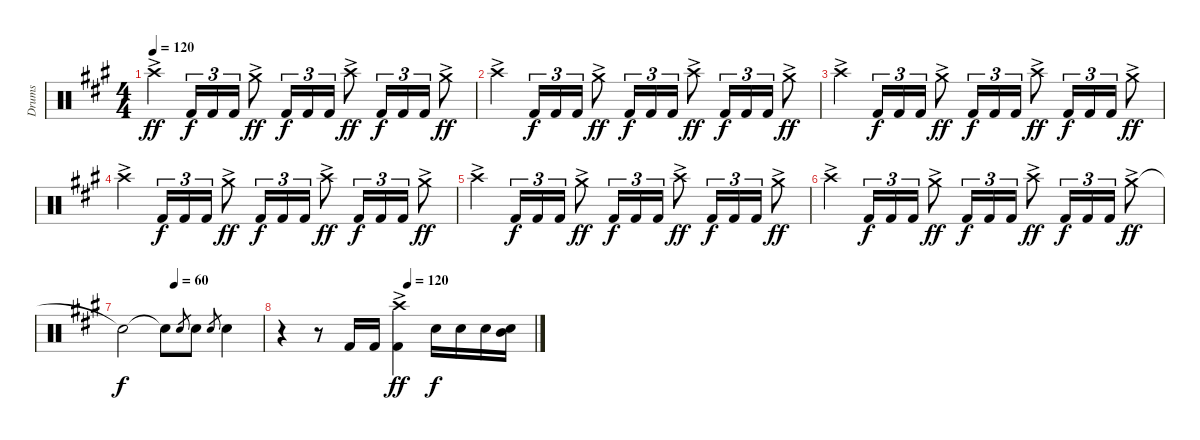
\track ("Drums" "Drums") {instrument percussion}
\staff {score}
\articulation defaults
\ts (4 4)
\tempo 120
\clef neutral
\ks a "Crash high (hit)"{ac}.4{dy ff} "Kick (hit) 2".16{tu (3 2) dy f} "Kick (hit) 2".16{tu (3 2)} "Kick (hit) 2".16{tu (3 2)} "Crash medium (hit)"{ac}.8{dy ff} "Kick (hit) 2".16{tu (3 2) dy f} "Kick (hit) 2".16{tu (3 2)} "Kick (hit) 2".16{tu (3 2)} "Crash high (hit)"{ac}.8{dy ff} "Kick (hit) 2".16{tu (3 2) dy f} "Kick (hit) 2".16{tu (3 2)} "Kick (hit) 2".16{tu (3 2)} "Crash medium (hit)"{ac}.8{dy ff}
|
"Crash high (hit)"{ac}.4 "Kick (hit) 2".16{tu (3 2) dy f} "Kick (hit) 2".16{tu (3 2)} "Kick (hit) 2".16{tu (3 2)} "Crash medium (hit)"{ac}.8{dy ff} "Kick (hit) 2".16{tu (3 2) dy f} "Kick (hit) 2".16{tu (3 2)} "Kick (hit) 2".16{tu (3 2)} "Crash high (hit)"{ac}.8{dy ff} "Kick (hit) 2".16{tu (3 2) dy f} "Kick (hit) 2".16{tu (3 2)} "Kick (hit) 2".16{tu (3 2)} "Crash medium (hit)"{ac}.8{dy ff} |
"Crash high (hit)"{ac}.4 "Kick (hit) 2".16{tu (3 2) dy f} "Kick (hit) 2".16{tu (3 2)} "Kick (hit) 2".16{tu (3 2)} "Crash medium (hit)"{ac}.8{dy ff} "Kick (hit) 2".16{tu (3 2) dy f} "Kick (hit) 2".16{tu (3 2)} "Kick (hit) 2".16{tu (3 2)} "Crash high (hit)"{ac}.8{dy ff} "Kick (hit) 2".16{tu (3 2) dy f} "Kick (hit) 2".16{tu (3 2)} "Kick (hit) 2".16{tu (3 2)} "Crash medium (hit)"{ac}.8{dy ff} |
"Crash high (hit)"{ac}.4 "Kick (hit) 2".16{tu (3 2) dy f} "Kick (hit) 2".16{tu (3 2)} "Kick (hit) 2".16{tu (3 2)} "Crash medium (hit)"{ac}.8{dy ff} "Kick (hit) 2".16{tu (3 2) dy f} "Kick (hit) 2".16{tu (3 2)} "Kick (hit) 2".16{tu (3 2)} "Crash high (hit)"{ac}.8{dy ff} "Kick (hit) 2".16{tu (3 2) dy f} "Kick (hit) 2".16{tu (3 2)} "Kick (hit) 2".16{tu (3 2)} "Crash medium (hit)"{ac}.8{dy ff} |
"Crash high (hit)"{ac}.4 "Kick (hit) 2".16{tu (3 2) dy f} "Kick (hit) 2".16{tu (3 2)} "Kick (hit) 2".16{tu (3 2)} "Crash medium (hit)"{ac}.8{dy ff} "Kick (hit) 2".16{tu (3 2) dy f} "Kick (hit) 2".16{tu (3 2)} "Kick (hit) 2".16{tu (3 2)} "Crash high (hit)"{ac}.8{dy ff} "Kick (hit) 2".16{tu (3 2) dy f} "Kick (hit) 2".16{tu (3 2)} "Kick (hit) 2".16{tu (3 2)} "Crash medium (hit)"{ac}.8{dy ff} |
"Crash high (hit)"{ac}.4 "Kick (hit) 2".16{tu (3 2) dy f} "Kick (hit) 2".16{tu (3 2)} "Kick (hit) 2".16{tu (3 2)} "Crash medium (hit)"{ac}.8{dy ff} "Kick (hit) 2".16{tu (3 2) dy f} "Kick (hit) 2".16{tu (3 2)} "Kick (hit) 2".16{tu (3 2)} "Crash high (hit)"{ac}.8{dy ff} "Kick (hit) 2".16{tu (3 2) dy f} "Kick (hit) 2".16{tu (3 2)} "Kick (hit) 2".16{tu (3 2)} "Crash medium (hit)"{ac}.8{dy ff} |
\tempo (60 0.375)
"Snare (hit)"{t}.2{dy f} "Snare (hit)"{t}.8 "Electric Snare (hit)".8{gr} "Electric Snare (hit)".8 "Electric Snare (hit)".8{gr} "Electric Snare (hit)".4 |
\tempo (120 0.5)
r.4 r.8 "Kick (hit) 2".16 "Kick (hit) 2".16 ("Crash high (hit)"{ac} "Kick (hit) 2").4{dy ff} "Electric Snare (hit)".16{dy f} "Electric Snare (hit)".16 "Electric Snare (hit)".16 ("Electric Snare (hit)" "Mid Tom (hit)").16
